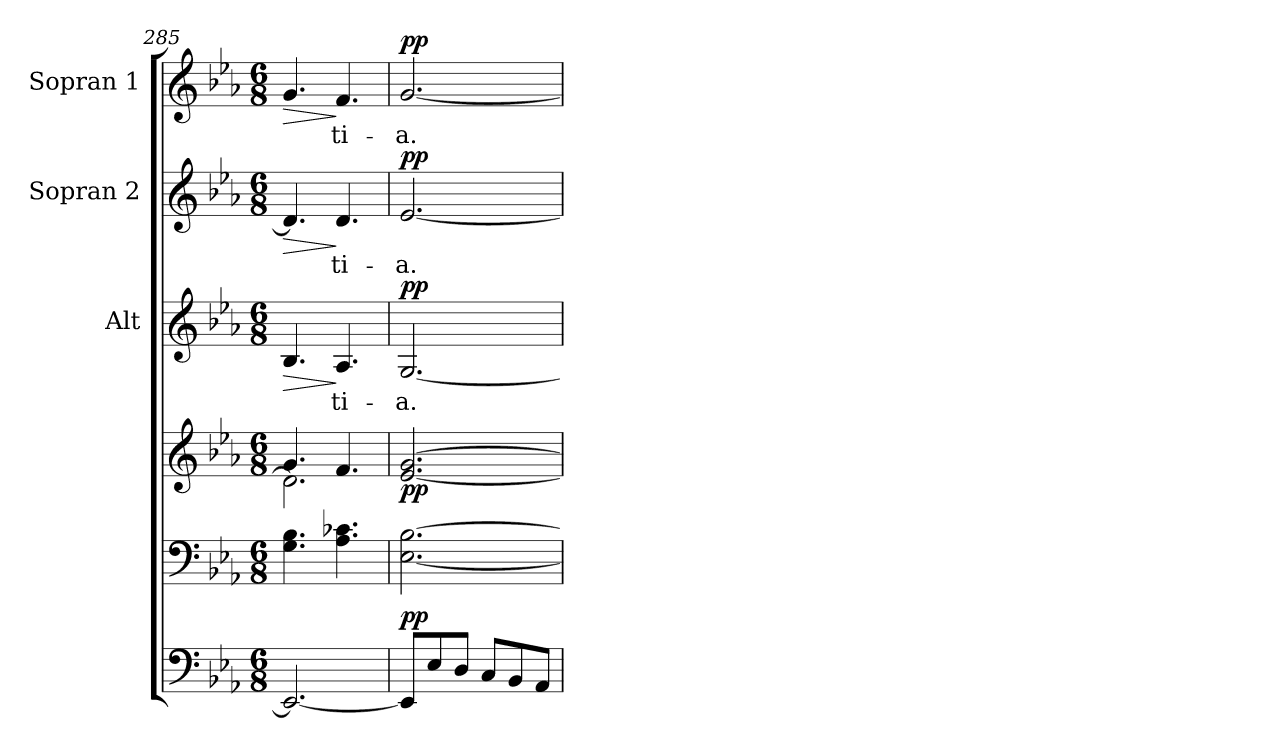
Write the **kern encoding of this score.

**kern	**dynam	**kern	**kern	**dynam	**kern	**text	**dynam	**kern	**text	**dynam	**kern	**text	**dynam
*part5	*part5	*part4	*part4	*part4	*part3	*part3	*part3	*part2	*part2	*part2	*part1	*part1	*part1
*staff6	*staff6	*staff5	*staff4	*staff4/5	*staff3	*staff3	*staff3	*staff2	*staff2	*staff2	*staff1	*staff1	*staff1
*	*	*	*	*	*I"Alt	*	*	*I"Sopran 2	*	*	*I"Sopran 1	*	*
*	*	*	*	*	*I'A.	*	*	*I'S. 2	*	*	*I'S. 1	*	*
*clefF4	*	*clefF4	*clefG2	*	*clefG2	*	*	*clefG2	*	*	*clefG2	*	*
*k[b-e-a-]	*	*k[b-e-a-]	*k[b-e-a-]	*	*k[b-e-a-]	*	*	*k[b-e-a-]	*	*	*k[b-e-a-]	*	*
*E-:	*	*E-:	*E-:	*	*E-:	*	*	*E-:	*	*	*E-:	*	*
*M6/8	*	*M6/8	*M6/8	*	*M6/8	*	*	*M6/8	*	*	*M6/8	*	*
=285	=285	=285	=285	=285	=285	=285	=285	=285	=285	=285	=285	=285	=285
*	*	*	*^	*	*	*	*	*	*	*	*	*	*
!	!	!	!	!	!	!	!	!LO:HP:b	!	!	!LO:HP:b	!	!	!LO:HP:b
2.EE-/_	.	4.G\ 4.B-\	4.g/	2.d\]	.	4.B-/	.	>	4.d/]	.	>	4.g/	.	>
!	!	!	!	!	!	!	!LO:LY:b	!	!	!LO:LY:b	!	!	!LO:LY:b	!
.	.	4.A-\ 4.c-X\	4.f/	.	.	4.A-/	-ti-	]	4.d/	-ti-	]	4.f/	-ti-	]
*	*	*	*v	*v	*	*	*	*	*	*	*	*	*	*
=286	=286	=286	=286	=286	=286	=286	=286	=286	=286	=286	=286	=286	=286
!	!LO:DY:a	!	!	!LO:DY:b	!	!LO:LY:b	!LO:DY:b	!	!LO:LY:b	!LO:DY:a	!	!LO:LY:b	!LO:DY:a
8EE-/L]	pp	[2.E-\ [2.B-\	[2.e-/ [2.g/	pp	[2.G/	-a.	pp	[2.e-/	-a.	pp	[2.g/	-a.	pp
8E-/	.	.	.	.	.	.	.	.	.	.	.	.	.
8D/J	.	.	.	.	.	.	.	.	.	.	.	.	.
8C/L	.	.	.	.	.	.	.	.	.	.	.	.	.
8BB-/	.	.	.	.	.	.	.	.	.	.	.	.	.
8AA-/J	.	.	.	.	.	.	.	.	.	.	.	.	.
=	=	=	=	=	=	=	=	=	=	=	=	=	=
*-	*-	*-	*-	*-	*-	*-	*-	*-	*-	*-	*-	*-	*-
